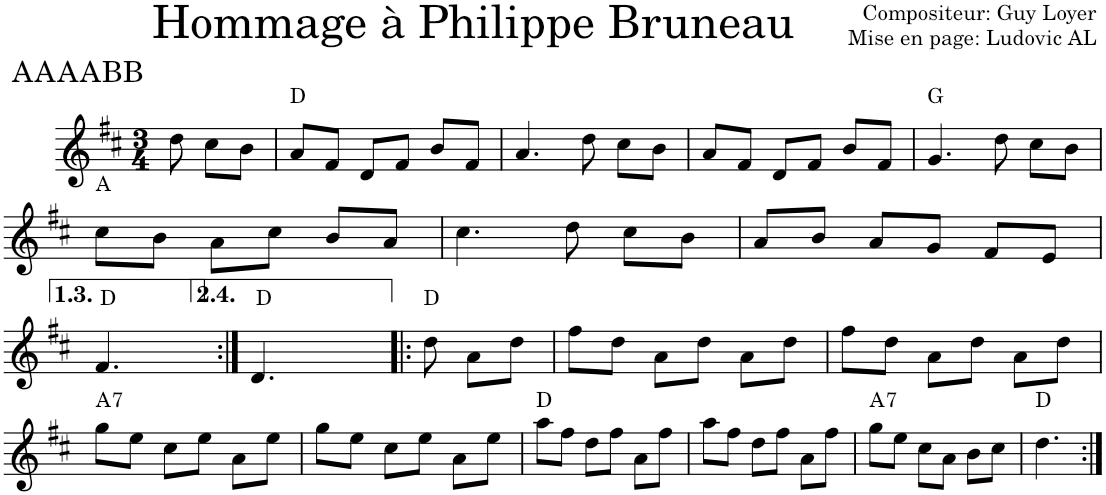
**kern	**harte
*part1	*part1
*staff1	*
*I"Voice	*
*I'V	*
*clefG2	*
*k[f#c#]	*
*M3/4	*
=	=
8dd\	.
8cc#\L	.
8b\J	.
=1	=1
8a/L	D:maj
8f#/J	.
8d/L	.
8f#/J	.
8b/L	.
8f#/J	.
=2	=2
4.a/	.
8dd\	.
8cc#\L	.
8b\J	.
=3	=3
8a/L	.
8f#/J	.
8d/L	.
8f#/J	.
8b/L	.
8f#/J	.
=4	=4
4.g/	G:maj
8dd\	.
8cc#\L	.
8b\J	.
!!LO:LB:g=z
=5	=5
8cc#\L	A:maj
8b\J	.
8a\L	.
8cc#\J	.
8b/L	.
8a/J	.
=6	=6
4.cc#\	.
8dd\	.
8cc#\L	.
8b\J	.
=7	=7
8a/L	.
8b/J	.
8a/L	.
8g/J	.
8f#/L	.
8e/J	.
!!LO:LB:g=z
=8	=8
4.f#/	D:maj
=9:|!	=9:|!
4.d/	D:maj
=10!|:	=10!|:
8dd\	D:maj
8a\L	.
8dd\J	.
=11	=11
8ff#\L	.
8dd\J	.
8a\L	.
8dd\J	.
8a\L	.
8dd\J	.
=12	=12
8ff#\L	.
8dd\J	.
8a\L	.
8dd\J	.
8a\L	.
8dd\J	.
!!LO:LB:g=z
=13	=13
!	!LO:H:kt=7
8gg\L	A:7
8ee\J	.
8cc#\L	.
8ee\J	.
8a\L	.
8ee\J	.
=14	=14
8gg\L	.
8ee\J	.
8cc#\L	.
8ee\J	.
8a\L	.
8ee\J	.
=15	=15
8aa\L	D:maj
8ff#\J	.
8dd\L	.
8ff#\J	.
8a\L	.
8ff#\J	.
=16	=16
8aa\L	.
8ff#\J	.
8dd\L	.
8ff#\J	.
8a\L	.
8ff#\J	.
=17	=17
!	!LO:H:kt=7
8gg\L	A:7
8ee\J	.
8cc#\L	.
8a\J	.
8b\L	.
8cc#\J	.
=18	=18
4.dd\	D:maj
=:|!	=:|!
*-	*-
